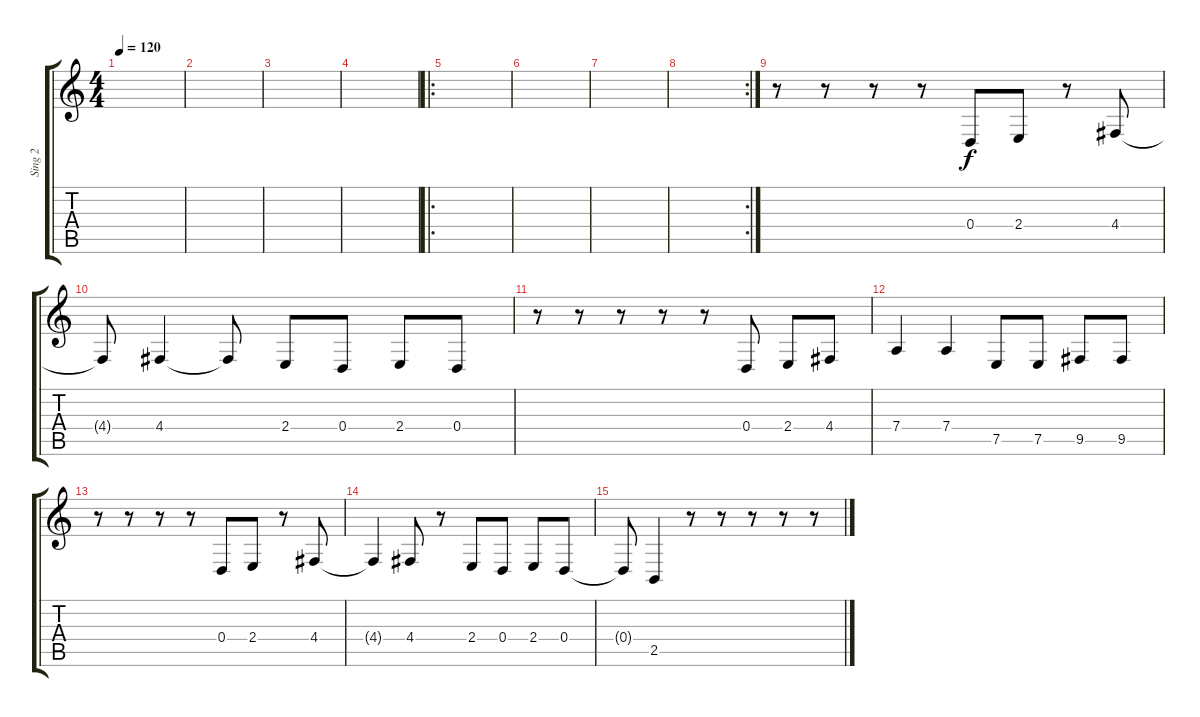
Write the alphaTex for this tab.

\track ("Sing 2" "Sing 2") {instrument harmonica}
\staff {score tabs}
\tuning (E4 B3 G3 D3 A2 E2) {hide}
\ts (4 4)
\tempo 120
\clef g2
\ks c
|
|
|
|
\ro
|
|
|
\rc 2
|
r.8 r.8 r.8 r.8 0.4.8 2.4.8 r.8 4.4.8 |
4.4{t}.8 4.4.4 4.4{t}.8 2.4.8 0.4.8 2.4.8 0.4.8 |
r.8 r.8 r.8 r.8 r.8 0.4.8 2.4.8 4.4.8 |
7.4.4 7.4.4 7.5.8 7.5.8 9.5.8 9.5.8 |
r.8 r.8 r.8 r.8 0.4.8 2.4.8 r.8 4.4.8 |
4.4{t}.4 4.4.8 r.8 2.4.8 0.4.8 2.4.8 0.4.8 |
0.4{t}.8 2.5.4 r.8 r.8 r.8 r.8 r.8
